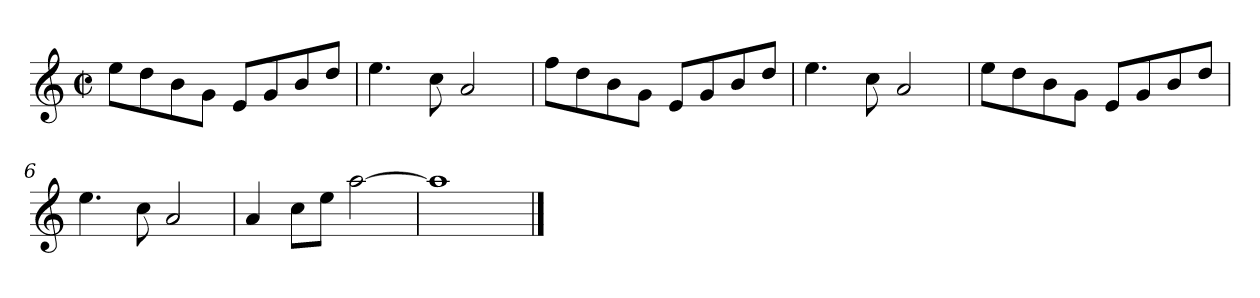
**kern
*part1
*staff1
*clefG2
*k[]
*C:
*M2/2
*met(c|)
=1
8ee\L
8dd\
8b\
8g\J
8e/L
8g/
8b/
8dd/J
=2
4.ee\
8cc\
2a/
=3
8ff\L
8dd\
8b\
8g\J
8e/L
8g/
8b/
8dd/J
=4
4.ee\
8cc\
2a/
=5
8ee\L
8dd\
8b\
8g\J
8e/L
8g/
8b/
8dd/J
=6
4.ee\
8cc\
2a/
!!LO:LB:g=z
=7
4a/
8cc\L
8ee\J
[2aa\
=8
1aa]
==
*-
